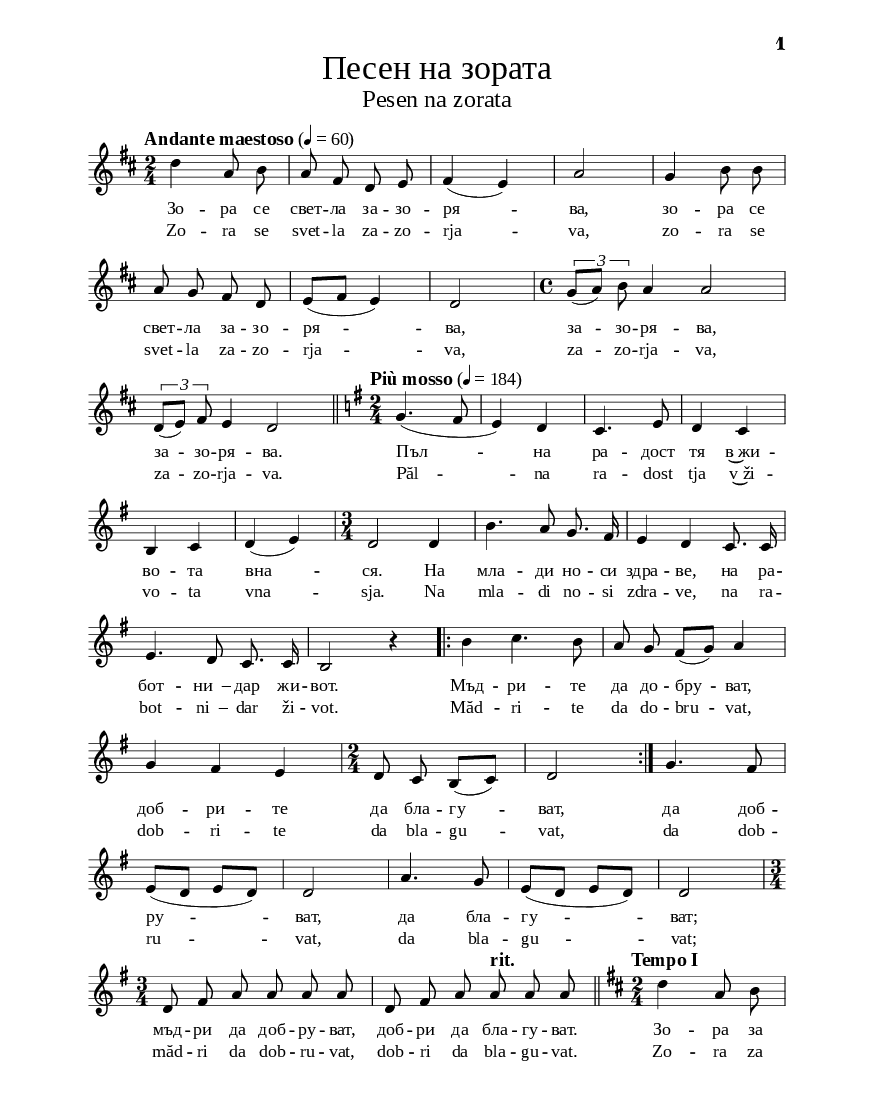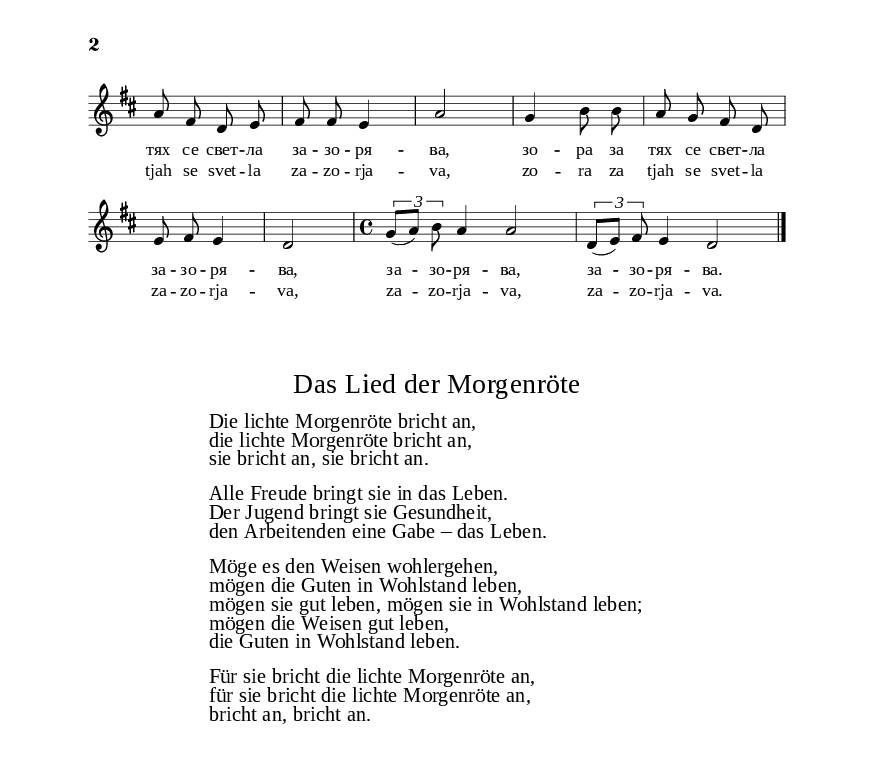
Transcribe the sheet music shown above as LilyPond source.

\version "2.24.3"

% include paper part and global functions
\include "include/globals.ily"

\bookpart {
  \label #'ref106
  \tocItem \markup "Песен на зората – Pesen na zorata"
  \include "include/bookpart-paper.ily"
  \score {
    \include "include/score-layout.ily"


    \new Voice \relative c' {
      \clef treble
      \key d \major
      \time 2/4
      \tempoFunc "Andante maestoso" 4 "60"
      \autoBeamOff
      d'4 a8 b8 | a8 fis8 d e | fis4 ( e4 ) | a2 | g4 b8 b| \break

      a8 g fis d | e [ ( fis ] e4 )  | d2 | \time 4/4 \tuplet 3/2 { { g8 [ (   a8 ) ] b8 } } a4 a2 \break

      \tuplet 3/2 {    { d,8 [( e8 )] } fis8 } e4 d2 \bar "||"  \key g \major \time 2/4
      \tempoFunc "Più mosso" 4 "184"
      g4. ( fis8 | e4 ) d4 | c4. e8 |  d4 c | \break

      b4 c | d (e) | \time 3/4 d2 d4 | b'4. a8 g8. fis16 | e4 d c8. c16  | \break

      e4. d8 c8. c16 | b2 r4 \bar ".|:"
      b'4 c4. b8 | a8 g fis [(g)] a4  \break

      g4 fis e | \time 2/4 d8 c b8 [(c8) ] | d2 |
      \bar ":|." g4. fis8 | \break

      e8 [( d ] e [d ]) | d2 | a'4. g8  |  e8 [( d8  ] e8 [d8 ]) | d2 | \break

      \time 3/4 d8 fis a a a a | d, fis a \tempo "rit." a a a \bar "||" \key d \major \time 2/4 \tempo "Tempo I" d4 a8 b | \break \pageBreak

      a8 fis d e | fis fis e4| a2 | g4 b8 b | a g fis d | \break

      e8 fis e4 | d2 | \time 4/4 \tuplet 3/2 { g8 [(a8)] b } a4 a2 | \tuplet 3/2 {d,8 [(e8)] fis8  }e4 d2 \bar "|."


    }

    \addlyrics {
      Зо -- ра се свет -- ла за -- зо -- ря -- ва,
      зо -- ра се свет -- ла за -- зо -- ря -- ва,
      за -- зо -- ря -- ва, за -- зо -- ря -- ва.

      Пъл -- на ра -- дост тя в~жи -- во -- та вна -- ся.

      На мла -- ди но -- си здра -- ве,

      на ра -- бот -- "ни  –" дар жи -- вот.

      Мъд -- ри -- те да до -- бру -- ват,

      доб -- ри -- те да бла -- гу -- ват,

      да доб -- ру -- ват, да бла -- гу -- ват;

      мъд -- ри да доб -- ру -- ват,

      доб -- ри да бла -- гу -- ват.

      Зо -- ра за тях се свет -- ла за -- зо -- ря -- ва,

      зо -- ра за тях се свет -- ла за -- зо -- ря -- ва,

      за -- зо -- ря -- ва, за -- зо -- ря -- ва.
    }

    \addlyrics {
      Zo -- ra se svet -- la za -- zo -- rja -- va,
      zo -- ra se svet -- la za -- zo -- rja -- va,
      za -- zo -- rja -- va, za -- zo -- rja -- va.

      Păl -- na ra -- dost tja v~ži -- vo -- ta vna -- sja.

      Na mla -- di no -- si zdra -- ve,

      na ra -- bot -- "ni  –" dar ži -- vot.

      Măd -- ri -- te da do -- bru -- vat,

      dob -- ri -- te da bla -- gu -- vat,

      da dob -- ru -- vat, da bla -- gu -- vat;

      măd -- ri da dob -- ru -- vat,

      dob -- ri da bla -- gu -- vat.

      Zo -- ra za tjah se svet -- la za -- zo -- rja -- va,

      zo -- ra za tjah se svet -- la za -- zo -- rja -- va,

      za -- zo -- rja -- va, za -- zo -- rja -- va.

    }


    \header {
      title = \titleFunc "Песен на зората" "Pesen na zorata"
    }

    \midi{}

  } % score

  %\markup \dc-two "D.C." "con repitione"


  % include foreign translation(s) of the song

  \markup \vspace #3

  \version "2.24.3"

\markup \fill-line { \fontsize #deTitleFontSize "Das Lied der Morgenröte" }

\markup \null
\markup \null
\markup \abs-fontsize #10 {
  \hspace #15
  \override #`(baseline-skip . ,deCoupletBaselineSkip)

  \column {  
    \line { " "Die lichte Morgenröte bricht an,}

    \line { " "die lichte Morgenröte bricht an,}

    \line { " "sie bricht an, sie bricht an.}
     \line { " "}

    \line { " "Alle Freude bringt sie in das Leben.}

    \line { " "Der Jugend bringt sie Gesundheit, }

    \line { " "den Arbeitenden eine Gabe –  das Leben. }
      \line { " "}

    \line { " "Möge es den Weisen wohlergehen, }

    \line { " "mögen die Guten in Wohlstand leben,}

    \line { " "mögen sie gut leben, mögen sie in Wohlstand leben;}

    \line { " "mögen die Weisen gut leben,}

    \line { " "die Guten in Wohlstand leben.}
    \line { " "}

    \line { " " Für sie bricht die lichte Morgenröte an,}

    \line { " " für sie bricht die lichte Morgenröte an, }

    \line { " "bricht an, bricht an. }




  }


}


} % bookpart
